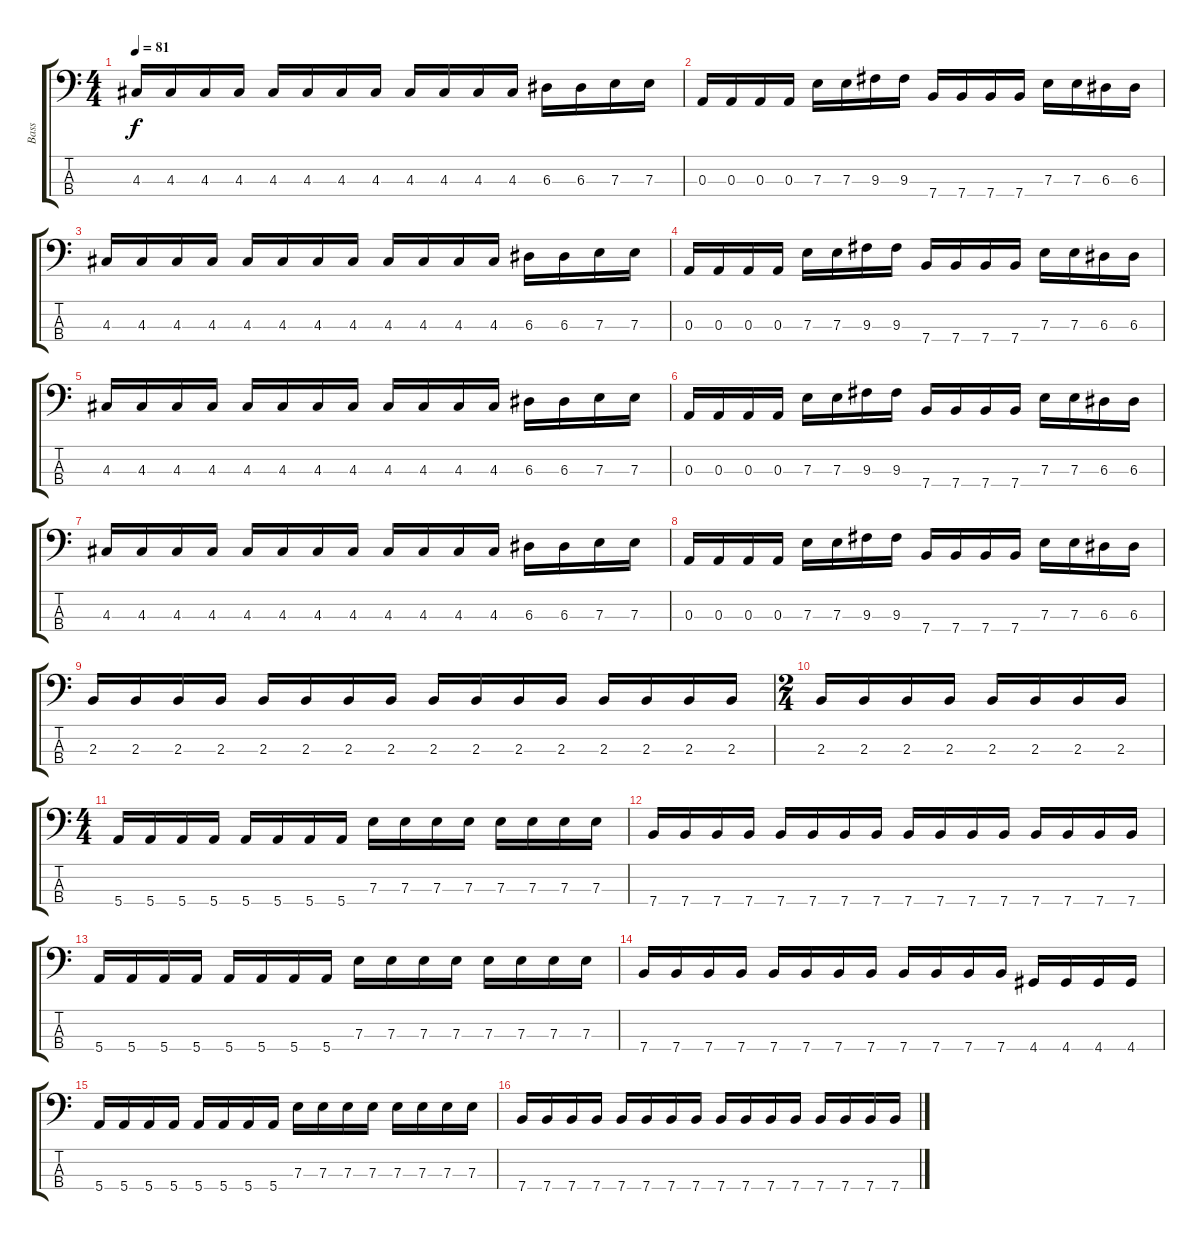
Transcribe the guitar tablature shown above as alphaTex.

\track ("Bass" "Bass") {instrument electricbassfinger}
\staff {score tabs}
\tuning (G2 D2 A1 E1) {hide}
\ts (4 4)
\tempo 81
\clef f4
\ks c
4.3.16{dy f} 4.3.16 4.3.16 4.3.16 4.3.16 4.3.16 4.3.16 4.3.16 4.3.16 4.3.16 4.3.16 4.3.16 6.3.16 6.3.16 7.3.16 7.3.16 |
0.3.16 0.3.16 0.3.16 0.3.16 7.3.16 7.3.16 9.3.16 9.3.16 7.4.16 7.4.16 7.4.16 7.4.16 7.3.16 7.3.16 6.3.16 6.3.16 |
4.3.16 4.3.16 4.3.16 4.3.16 4.3.16 4.3.16 4.3.16 4.3.16 4.3.16 4.3.16 4.3.16 4.3.16 6.3.16 6.3.16 7.3.16 7.3.16 |
0.3.16 0.3.16 0.3.16 0.3.16 7.3.16 7.3.16 9.3.16 9.3.16 7.4.16 7.4.16 7.4.16 7.4.16 7.3.16 7.3.16 6.3.16 6.3.16 |
4.3.16 4.3.16 4.3.16 4.3.16 4.3.16 4.3.16 4.3.16 4.3.16 4.3.16 4.3.16 4.3.16 4.3.16 6.3.16 6.3.16 7.3.16 7.3.16 |
0.3.16 0.3.16 0.3.16 0.3.16 7.3.16 7.3.16 9.3.16 9.3.16 7.4.16 7.4.16 7.4.16 7.4.16 7.3.16 7.3.16 6.3.16 6.3.16 |
4.3.16 4.3.16 4.3.16 4.3.16 4.3.16 4.3.16 4.3.16 4.3.16 4.3.16 4.3.16 4.3.16 4.3.16 6.3.16 6.3.16 7.3.16 7.3.16 |
0.3.16 0.3.16 0.3.16 0.3.16 7.3.16 7.3.16 9.3.16 9.3.16 7.4.16 7.4.16 7.4.16 7.4.16 7.3.16 7.3.16 6.3.16 6.3.16 |
2.3.16 2.3.16 2.3.16 2.3.16 2.3.16 2.3.16 2.3.16 2.3.16 2.3.16 2.3.16 2.3.16 2.3.16 2.3.16 2.3.16 2.3.16 2.3.16 |
\ts (2 4)
2.3.16 2.3.16 2.3.16 2.3.16 2.3.16 2.3.16 2.3.16 2.3.16 |
\ts (4 4)
5.4.16 5.4.16 5.4.16 5.4.16 5.4.16 5.4.16 5.4.16 5.4.16 7.3.16 7.3.16 7.3.16 7.3.16 7.3.16 7.3.16 7.3.16 7.3.16 |
7.4.16 7.4.16 7.4.16 7.4.16 7.4.16 7.4.16 7.4.16 7.4.16 7.4.16 7.4.16 7.4.16 7.4.16 7.4.16 7.4.16 7.4.16 7.4.16 |
5.4.16 5.4.16 5.4.16 5.4.16 5.4.16 5.4.16 5.4.16 5.4.16 7.3.16 7.3.16 7.3.16 7.3.16 7.3.16 7.3.16 7.3.16 7.3.16 |
7.4.16 7.4.16 7.4.16 7.4.16 7.4.16 7.4.16 7.4.16 7.4.16 7.4.16 7.4.16 7.4.16 7.4.16 4.4.16 4.4.16 4.4.16 4.4.16 |
5.4.16 5.4.16 5.4.16 5.4.16 5.4.16 5.4.16 5.4.16 5.4.16 7.3.16 7.3.16 7.3.16 7.3.16 7.3.16 7.3.16 7.3.16 7.3.16 |
7.4.16 7.4.16 7.4.16 7.4.16 7.4.16 7.4.16 7.4.16 7.4.16 7.4.16 7.4.16 7.4.16 7.4.16 7.4.16 7.4.16 7.4.16 7.4.16
